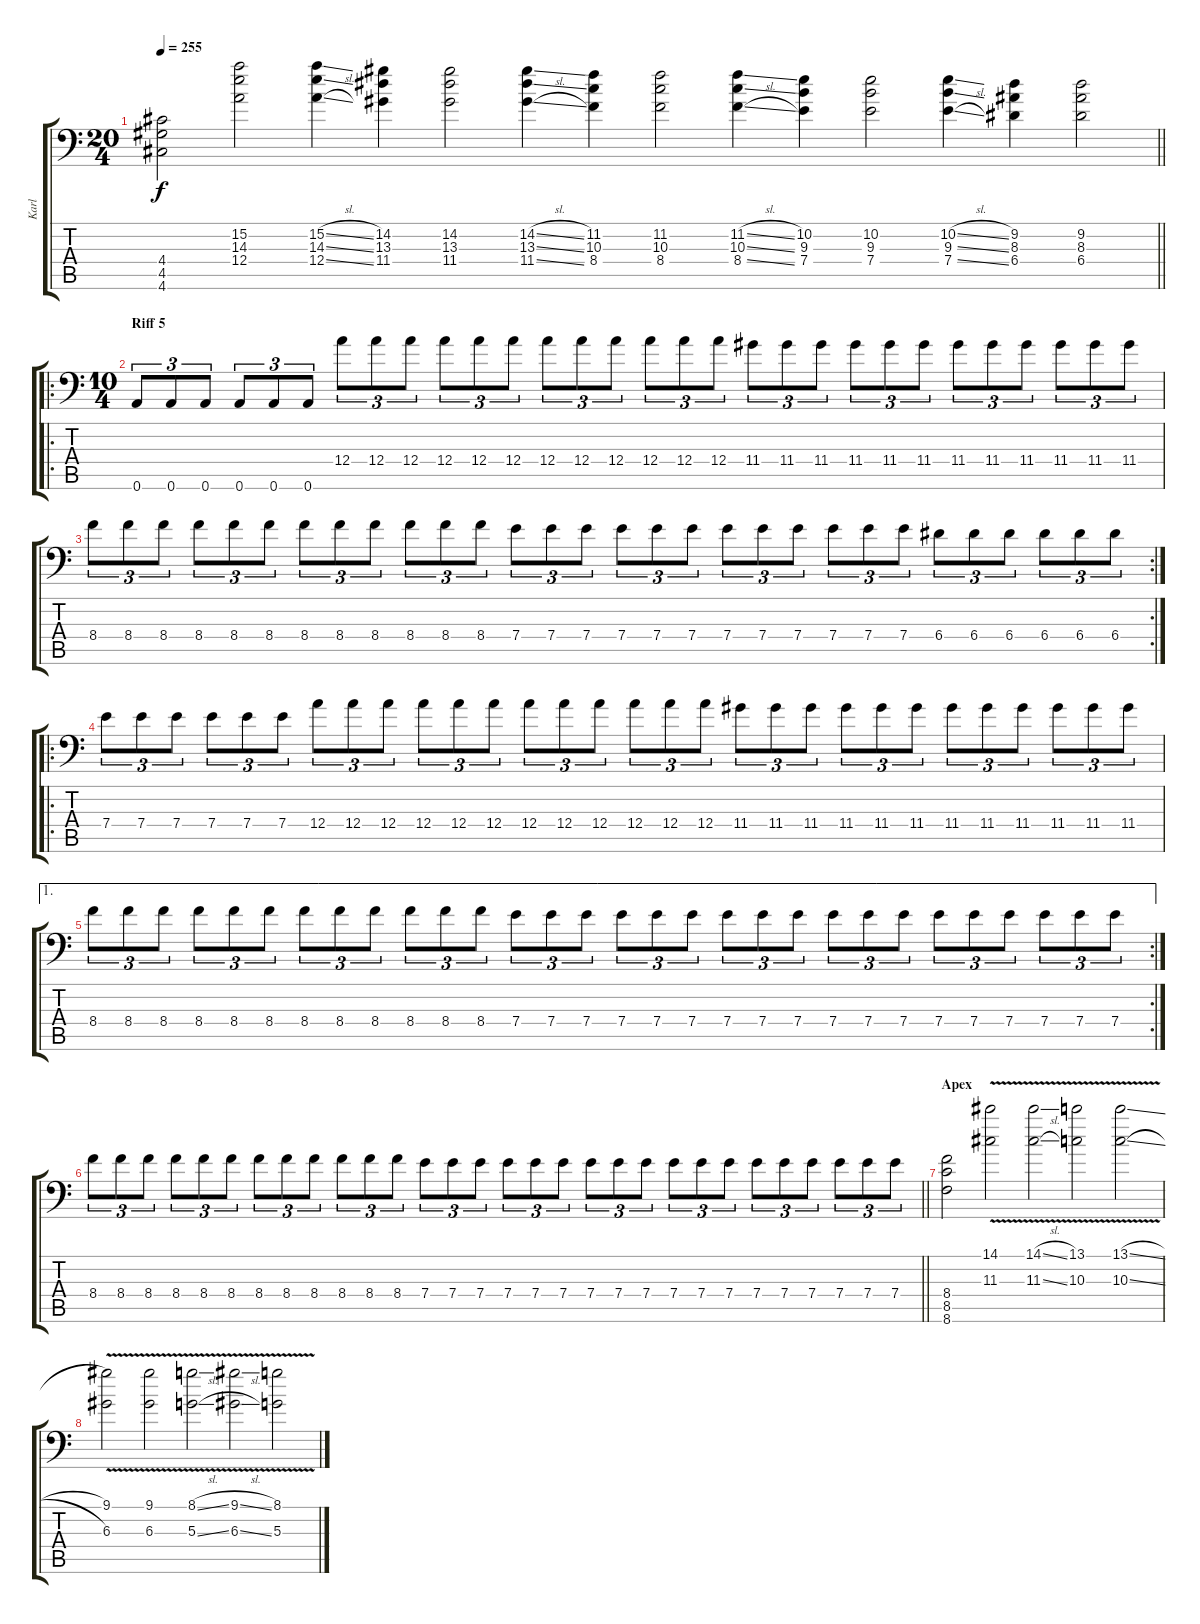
\track ("Karl" "Karl") {instrument distortionguitar}
\staff {score tabs}
\tuning (B3 Gb3 D3 A2 E2 A1) {hide}
\ts (20 4)
\tempo 255
\clef f4
\barLineRight lightlight
\ks c
(4.4 4.5 4.6).2{dy f} (15.2 14.3 12.4).2 (15.2{sl} 14.3{sl} 12.4{sl}).4 (14.2 13.3 11.4).4 (14.2 13.3 11.4).2 (14.2{sl} 13.3{sl} 11.4{sl}).4 (11.2 10.3 8.4).4 (11.2 10.3 8.4).2 (11.2{sl} 10.3{sl} 8.4{sl}).4 (10.2 9.3 7.4).4 (10.2 9.3 7.4).2 (10.2{sl} 9.3{sl} 7.4{sl}).4 (9.2 8.3 6.4).4 (9.2 8.3 6.4).2 |
\ro
\ts (10 4)
\section ("" "Riff 5")
0.6.8{tu (3 2)} 0.6.8{tu (3 2)} 0.6.8{tu (3 2)} 0.6.8{tu (3 2)} 0.6.8{tu (3 2)} 0.6.8{tu (3 2)} 12.4.8{tu (3 2)} 12.4.8{tu (3 2)} 12.4.8{tu (3 2)} 12.4.8{tu (3 2)} 12.4.8{tu (3 2)} 12.4.8{tu (3 2)} 12.4.8{tu (3 2)} 12.4.8{tu (3 2)} 12.4.8{tu (3 2)} 12.4.8{tu (3 2)} 12.4.8{tu (3 2)} 12.4.8{tu (3 2)} 11.4.8{tu (3 2)} 11.4.8{tu (3 2)} 11.4.8{tu (3 2)} 11.4.8{tu (3 2)} 11.4.8{tu (3 2)} 11.4.8{tu (3 2)} 11.4.8{tu (3 2)} 11.4.8{tu (3 2)} 11.4.8{tu (3 2)} 11.4.8{tu (3 2)} 11.4.8{tu (3 2)} 11.4.8{tu (3 2)} |
\rc 2
8.4.8{tu (3 2)} 8.4.8{tu (3 2)} 8.4.8{tu (3 2)} 8.4.8{tu (3 2)} 8.4.8{tu (3 2)} 8.4.8{tu (3 2)} 8.4.8{tu (3 2)} 8.4.8{tu (3 2)} 8.4.8{tu (3 2)} 8.4.8{tu (3 2)} 8.4.8{tu (3 2)} 8.4.8{tu (3 2)} 7.4.8{tu (3 2)} 7.4.8{tu (3 2)} 7.4.8{tu (3 2)} 7.4.8{tu (3 2)} 7.4.8{tu (3 2)} 7.4.8{tu (3 2)} 7.4.8{tu (3 2)} 7.4.8{tu (3 2)} 7.4.8{tu (3 2)} 7.4.8{tu (3 2)} 7.4.8{tu (3 2)} 7.4.8{tu (3 2)} 6.4.8{tu (3 2)} 6.4.8{tu (3 2)} 6.4.8{tu (3 2)} 6.4.8{tu (3 2)} 6.4.8{tu (3 2)} 6.4.8{tu (3 2)} |
\ro
7.4.8{tu (3 2)} 7.4.8{tu (3 2)} 7.4.8{tu (3 2)} 7.4.8{tu (3 2)} 7.4.8{tu (3 2)} 7.4.8{tu (3 2)} 12.4.8{tu (3 2)} 12.4.8{tu (3 2)} 12.4.8{tu (3 2)} 12.4.8{tu (3 2)} 12.4.8{tu (3 2)} 12.4.8{tu (3 2)} 12.4.8{tu (3 2)} 12.4.8{tu (3 2)} 12.4.8{tu (3 2)} 12.4.8{tu (3 2)} 12.4.8{tu (3 2)} 12.4.8{tu (3 2)} 11.4.8{tu (3 2)} 11.4.8{tu (3 2)} 11.4.8{tu (3 2)} 11.4.8{tu (3 2)} 11.4.8{tu (3 2)} 11.4.8{tu (3 2)} 11.4.8{tu (3 2)} 11.4.8{tu (3 2)} 11.4.8{tu (3 2)} 11.4.8{tu (3 2)} 11.4.8{tu (3 2)} 11.4.8{tu (3 2)} |
\ae 1
\rc 2
8.4.8{tu (3 2)} 8.4.8{tu (3 2)} 8.4.8{tu (3 2)} 8.4.8{tu (3 2)} 8.4.8{tu (3 2)} 8.4.8{tu (3 2)} 8.4.8{tu (3 2)} 8.4.8{tu (3 2)} 8.4.8{tu (3 2)} 8.4.8{tu (3 2)} 8.4.8{tu (3 2)} 8.4.8{tu (3 2)} 7.4.8{tu (3 2)} 7.4.8{tu (3 2)} 7.4.8{tu (3 2)} 7.4.8{tu (3 2)} 7.4.8{tu (3 2)} 7.4.8{tu (3 2)} 7.4.8{tu (3 2)} 7.4.8{tu (3 2)} 7.4.8{tu (3 2)} 7.4.8{tu (3 2)} 7.4.8{tu (3 2)} 7.4.8{tu (3 2)} 7.4.8{tu (3 2)} 7.4.8{tu (3 2)} 7.4.8{tu (3 2)} 7.4.8{tu (3 2)} 7.4.8{tu (3 2)} 7.4.8{tu (3 2)} |
\barLineRight lightlight
8.4.8{tu (3 2)} 8.4.8{tu (3 2)} 8.4.8{tu (3 2)} 8.4.8{tu (3 2)} 8.4.8{tu (3 2)} 8.4.8{tu (3 2)} 8.4.8{tu (3 2)} 8.4.8{tu (3 2)} 8.4.8{tu (3 2)} 8.4.8{tu (3 2)} 8.4.8{tu (3 2)} 8.4.8{tu (3 2)} 7.4.8{tu (3 2)} 7.4.8{tu (3 2)} 7.4.8{tu (3 2)} 7.4.8{tu (3 2)} 7.4.8{tu (3 2)} 7.4.8{tu (3 2)} 7.4.8{tu (3 2)} 7.4.8{tu (3 2)} 7.4.8{tu (3 2)} 7.4.8{tu (3 2)} 7.4.8{tu (3 2)} 7.4.8{tu (3 2)} 7.4.8{tu (3 2)} 7.4.8{tu (3 2)} 7.4.8{tu (3 2)} 7.4.8{tu (3 2)} 7.4.8{tu (3 2)} 7.4.8{tu (3 2)} |
\section ("" "Apex")
(8.4 8.5 8.6).2 (14.1{v} 11.3{v}).2 (14.1{v sl} 11.3{v sl}).2 (13.1{v} 10.3{v}).2 (13.1{v sl} 10.3{v sl}).2 |
(9.1{v} 6.3{v}).2 (9.1 6.3{v}).2 (8.1{sl} 5.3{v sl}).2 (9.1{sl} 6.3{v sl}).2 (8.1 5.3{v}).2
